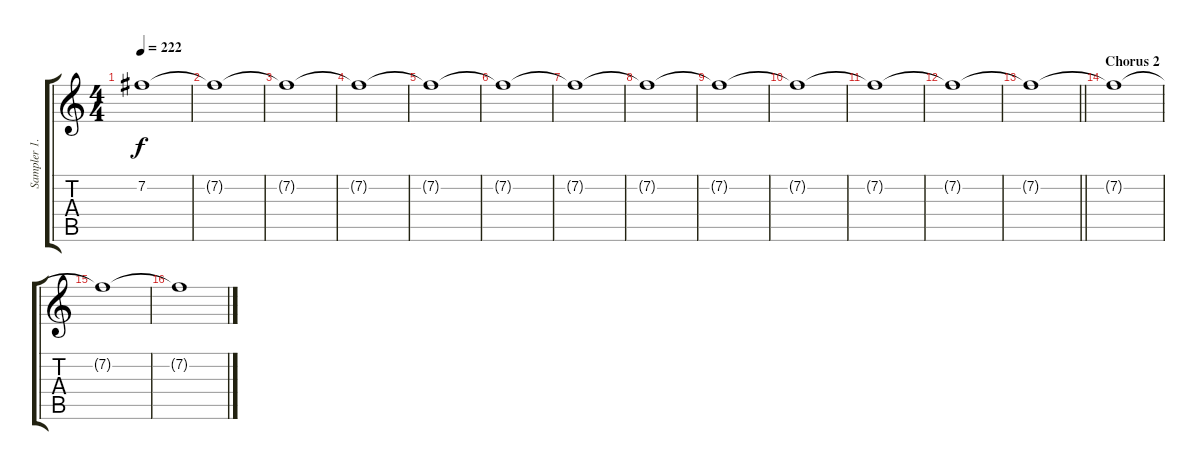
\track ("Sampler 1.1" "Sampler 1.") {instrument distortionguitar}
\staff {score tabs}
\tuning (E4 B3 G3 D3 A2 E2) {hide}
\ts (4 4)
\tempo 222
\clef g2
\ks c
7.2{t}.1{dy f} |
7.2{t}.1 |
7.2{t}.1 |
7.2{t}.1 |
7.2{t}.1 |
7.2{t}.1 |
7.2{t}.1 |
7.2{t}.1 |
7.2{t}.1 |
7.2{t}.1 |
7.2{t}.1 |
7.2{t}.1 |
\barLineRight lightlight
7.2{t}.1 |
\section ("" "Chorus 2")
7.2{t}.1 |
7.2{t}.1 |
7.2{t}.1
